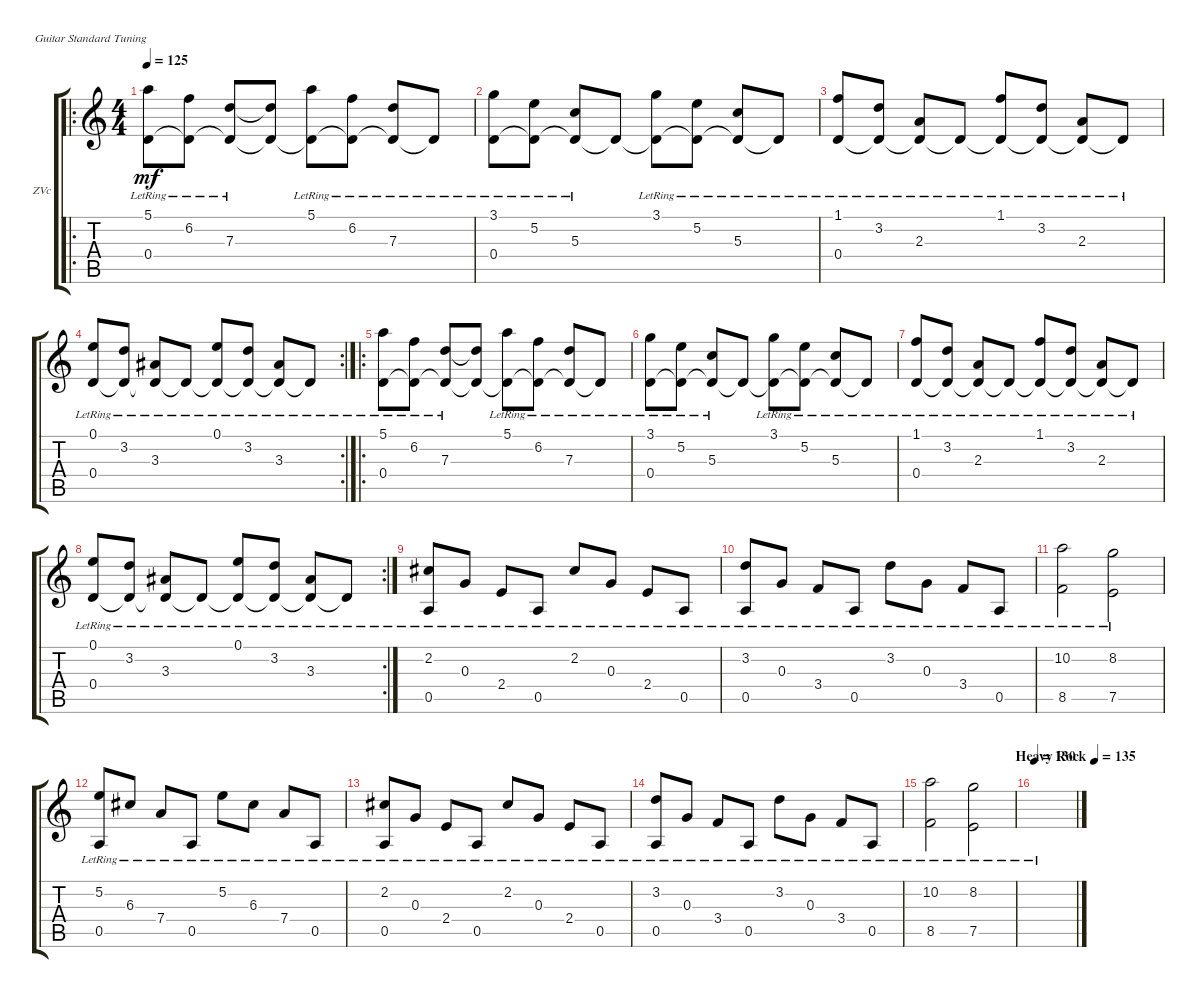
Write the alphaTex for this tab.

\defaultSystemsLayout 4
\bracketExtendMode groupsimilarinstruments
\firstSystemTrackNameOrientation horizontal
\otherSystemsTrackNameOrientation horizontal
\track ("Zacky Vengeance (clean)" "ZVc") {instrument acousticguitarsteel}
\staff {score tabs}
\tuning (E4 B3 G3 D3 A2 E2)
\ro
\ts (4 4)
\tempo 125
\clef g2
\ks c
(5.1{lr} 0.4{lr}).8{dy mf instrument acousticguitarsteel} (6.2{lr} 0.4{t}).8 (7.3{lr} 0.4{t}).8 (7.3{t} 0.4{t}).8 (5.1{lr} 0.4{t}).8 (6.2{lr} 0.4{t}).8 (7.3{lr} 0.4{t}).8 0.4{lr t}.8 |
(0.4{lr} 3.1{lr}).8 (5.2{lr} 0.4{t}).8 (5.3{lr} 0.4{t}).8 0.4{t}.8 (3.1{lr} 0.4{t}).8 (5.2{lr} 0.4{t}).8 (5.3{lr} 0.4{t}).8 0.4{lr t}.8 |
(0.4{lr} 1.1{lr}).8 (3.2{lr} 0.4{t}).8 (2.3{lr} 0.4{t}).8 0.4{lr t}.8 (1.1{lr} 0.4{t}).8 (3.2{lr} 0.4{t}).8 (2.3{lr} 0.4{t}).8 0.4{lr t}.8 |
\rc 2
(0.1{lr} 0.4{lr}).8 (3.2{lr} 0.4{t}).8 (3.3{lr} 0.4{t}).8 0.4{lr t}.8 (0.1{lr} 0.4{t}).8 (3.2{lr} 0.4{t}).8 (3.3{lr} 0.4{t}).8 0.4{lr t}.8 |
\ro
(5.1{lr} 0.4{lr}).8 (6.2{lr} 0.4{t}).8 (7.3{lr} 0.4{t}).8 (7.3{t} 0.4{t}).8 (5.1{lr} 0.4{t}).8 (6.2{lr} 0.4{t}).8 (7.3{lr} 0.4{t}).8 0.4{lr t}.8 |
(0.4{lr} 3.1{lr}).8 (5.2{lr} 0.4{t}).8 (5.3{lr} 0.4{t}).8 0.4{t}.8 (3.1{lr} 0.4{t}).8 (5.2{lr} 0.4{t}).8 (5.3{lr} 0.4{t}).8 0.4{lr t}.8 |
(0.4{lr} 1.1{lr}).8 (3.2{lr} 0.4{t}).8 (2.3{lr} 0.4{t}).8 0.4{lr t}.8 (1.1{lr} 0.4{t}).8 (3.2{lr} 0.4{t}).8 (2.3{lr} 0.4{t}).8 0.4{lr t}.8 |
\rc 2
(0.1{lr} 0.4{lr}).8 (3.2{lr} 0.4{t}).8 (3.3{lr} 0.4{t}).8 0.4{lr t}.8 (0.1{lr} 0.4{t}).8 (3.2{lr} 0.4{t}).8 (3.3{lr} 0.4{t}).8 0.4{lr t}.8 |
(2.2{lr} 0.5{lr}).8 0.3{lr}.8 2.4{lr}.8 0.5{lr}.8 2.2{lr}.8 0.3{lr}.8 2.4{lr}.8 0.5{lr}.8 |
(0.5{lr} 3.2{lr}).8 0.3{lr}.8 3.4{lr}.8 0.5{lr}.8 3.2{lr}.8 0.3{lr}.8 3.4{lr}.8 0.5{lr}.8 |
(10.2{lr} 8.5{lr}).2 (8.2{lr} 7.5{lr}).2 |
(5.2{lr} 0.5{lr}).8 6.3{lr}.8 7.4{lr}.8 0.5{lr}.8 5.2{lr}.8 6.3{lr}.8 7.4{lr}.8 0.5{lr}.8 |
(2.2{lr} 0.5{lr}).8 0.3{lr}.8 2.4{lr}.8 0.5{lr}.8 2.2{lr}.8 0.3{lr}.8 2.4{lr}.8 0.5{lr}.8 |
(0.5{lr} 3.2{lr}).8 0.3{lr}.8 3.4{lr}.8 0.5{lr}.8 3.2{lr}.8 0.3{lr}.8 3.4{lr}.8 0.5{lr}.8 |
\tempo (135 "Heavy Rock" 1)
(10.2{lr} 8.5{lr}).2 (8.2{lr} 7.5{lr}).2 |
\tempo 130
